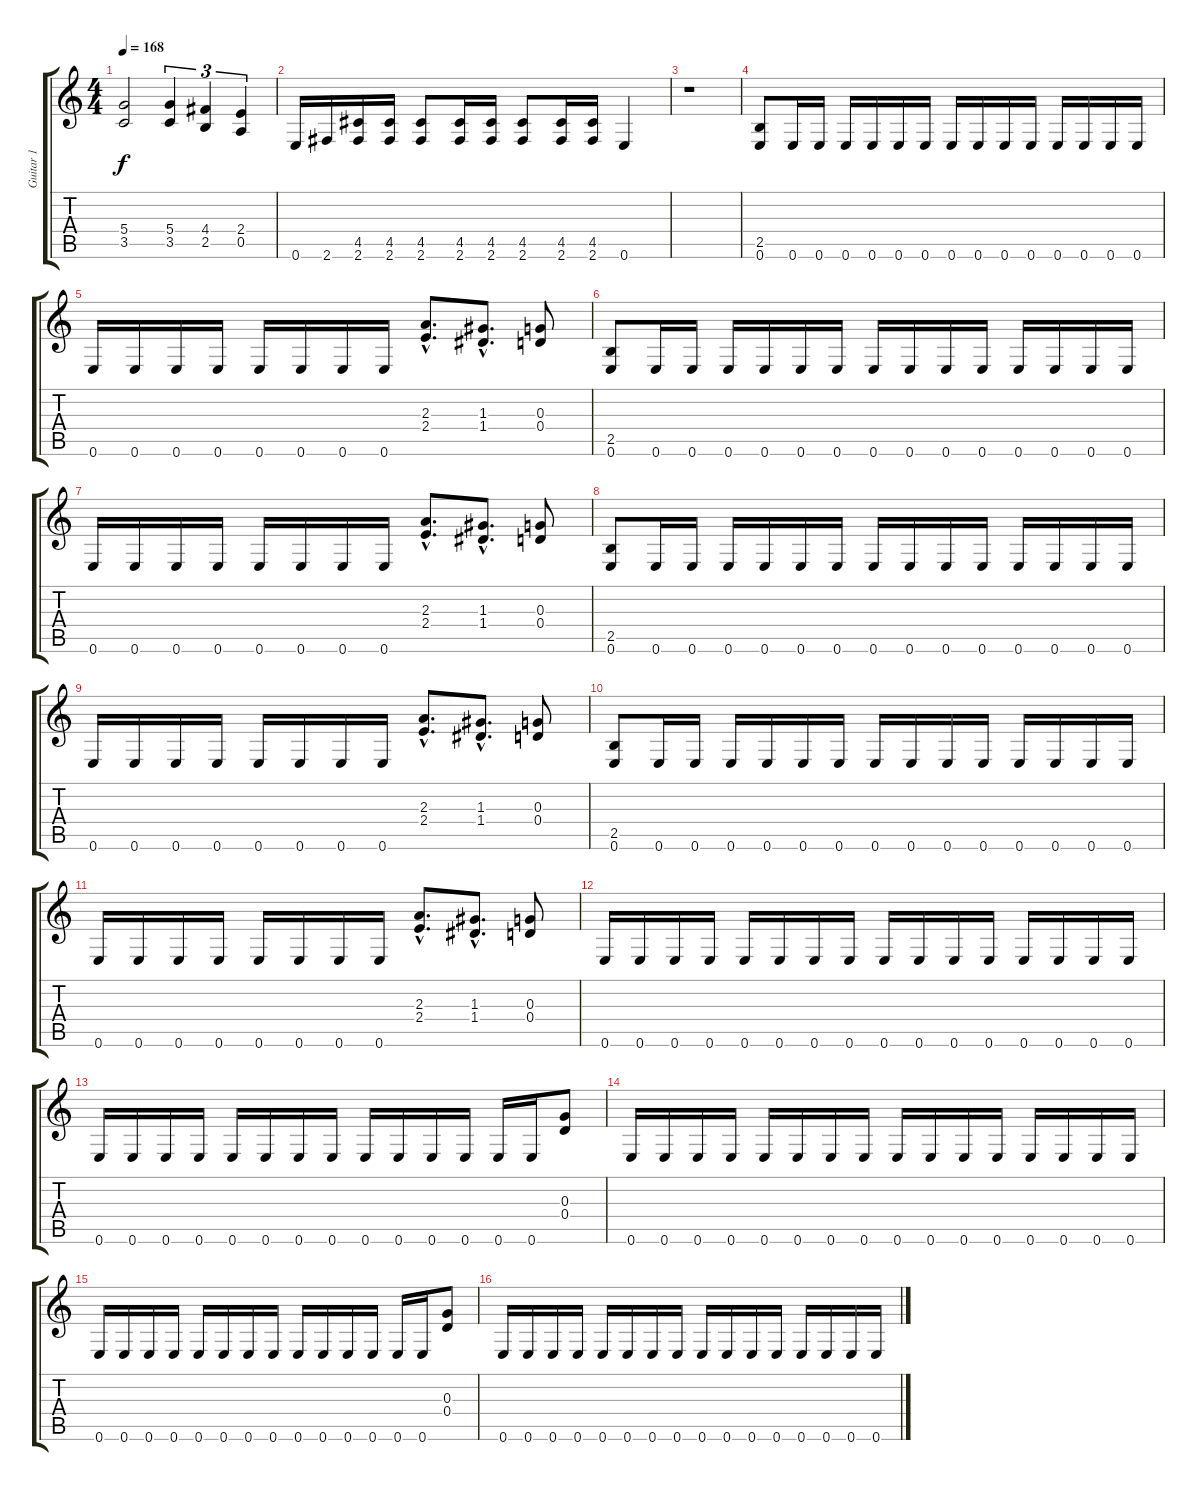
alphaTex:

\track ("Guitar 1" "Guitar 1") {instrument overdrivenguitar}
\staff {score tabs}
\tuning (E4 B3 G3 D3 A2 E2) {hide}
\ts (4 4)
\tempo 168
\clef g2
\ks c
(5.4 3.5).2{dy f} (5.4 3.5).4{tu (3 2)} (4.4 2.5).4{tu (3 2)} (2.4 0.5).4{tu (3 2)} |
0.6.16 2.6.16 (4.5 2.6).16 (4.5 2.6).16 (4.5 2.6).8 (4.5 2.6).16 (4.5 2.6).16 (4.5 2.6).8 (4.5 2.6).16 (4.5 2.6).16 0.6.4 |
r.1 |
(2.5 0.6).8 0.6.16 0.6.16 0.6.16 0.6.16 0.6.16 0.6.16 0.6.16 0.6.16 0.6.16 0.6.16 0.6.16 0.6.16 0.6.16 0.6.16 |
0.6.16 0.6.16 0.6.16 0.6.16 0.6.16 0.6.16 0.6.16 0.6.16 (2.3{hac} 2.4{hac}).8{d} (1.3{hac} 1.4{hac}).8{d} (0.3 0.4).8 |
(2.5 0.6).8 0.6.16 0.6.16 0.6.16 0.6.16 0.6.16 0.6.16 0.6.16 0.6.16 0.6.16 0.6.16 0.6.16 0.6.16 0.6.16 0.6.16 |
0.6.16 0.6.16 0.6.16 0.6.16 0.6.16 0.6.16 0.6.16 0.6.16 (2.3{hac} 2.4{hac}).8{d} (1.3{hac} 1.4{hac}).8{d} (0.3 0.4).8 |
(2.5 0.6).8 0.6.16 0.6.16 0.6.16 0.6.16 0.6.16 0.6.16 0.6.16 0.6.16 0.6.16 0.6.16 0.6.16 0.6.16 0.6.16 0.6.16 |
0.6.16 0.6.16 0.6.16 0.6.16 0.6.16 0.6.16 0.6.16 0.6.16 (2.3{hac} 2.4{hac}).8{d} (1.3{hac} 1.4{hac}).8{d} (0.3 0.4).8 |
(2.5 0.6).8 0.6.16 0.6.16 0.6.16 0.6.16 0.6.16 0.6.16 0.6.16 0.6.16 0.6.16 0.6.16 0.6.16 0.6.16 0.6.16 0.6.16 |
0.6.16 0.6.16 0.6.16 0.6.16 0.6.16 0.6.16 0.6.16 0.6.16 (2.3{hac} 2.4{hac}).8{d} (1.3{hac} 1.4{hac}).8{d} (0.3 0.4).8 |
0.6.16 0.6.16 0.6.16 0.6.16 0.6.16 0.6.16 0.6.16 0.6.16 0.6.16 0.6.16 0.6.16 0.6.16 0.6.16 0.6.16 0.6.16 0.6.16 |
0.6.16 0.6.16 0.6.16 0.6.16 0.6.16 0.6.16 0.6.16 0.6.16 0.6.16 0.6.16 0.6.16 0.6.16 0.6.16 0.6.16 (0.3 0.4).8 |
0.6.16 0.6.16 0.6.16 0.6.16 0.6.16 0.6.16 0.6.16 0.6.16 0.6.16 0.6.16 0.6.16 0.6.16 0.6.16 0.6.16 0.6.16 0.6.16 |
0.6.16 0.6.16 0.6.16 0.6.16 0.6.16 0.6.16 0.6.16 0.6.16 0.6.16 0.6.16 0.6.16 0.6.16 0.6.16 0.6.16 (0.3 0.4).8 |
0.6.16 0.6.16 0.6.16 0.6.16 0.6.16 0.6.16 0.6.16 0.6.16 0.6.16 0.6.16 0.6.16 0.6.16 0.6.16 0.6.16 0.6.16 0.6.16
